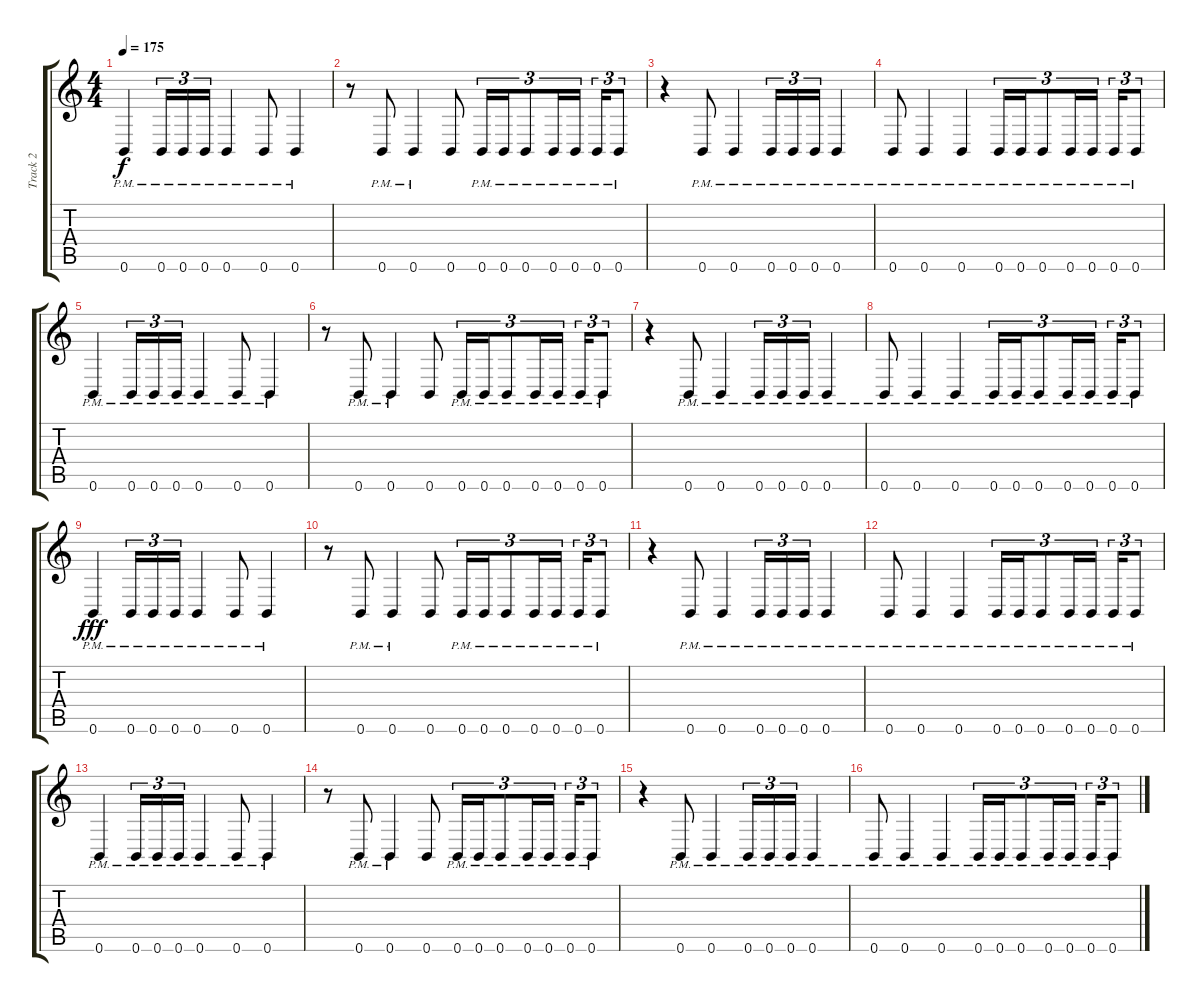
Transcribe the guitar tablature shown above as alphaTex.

\track ("Track 2" "Track 2") {instrument distortionguitar}
\staff {score tabs}
\tuning (D4 A3 F3 C3 G2 B1) {hide}
\ts (4 4)
\tempo 175
\clef g2
\ks c
0.6{pm}.4{dy f} 0.6{pm}.16{tu (3 2)} 0.6{pm}.16{tu (3 2)} 0.6{pm}.16{tu (3 2)} 0.6{pm}.4 0.6{pm}.8 0.6{pm}.4 |
r.8 0.6{pm}.8 0.6{pm}.4 0.6.8 0.6{pm}.16{tu (3 2)} 0.6{pm}.16{tu (3 2)} 0.6{pm}.8{tu (3 2)} 0.6{pm}.16{tu (3 2)} 0.6{pm}.16{tu (3 2) beam splitsecondary} 0.6{pm}.16{tu (3 2)} 0.6{pm}.8{tu (3 2)} |
r.4 0.6{pm}.8 0.6{pm}.4 0.6{pm}.16{tu (3 2)} 0.6{pm}.16{tu (3 2)} 0.6{pm}.16{tu (3 2)} 0.6{pm}.4 |
0.6{pm}.8 0.6{pm}.4 0.6{pm}.4 0.6{pm}.16{tu (3 2)} 0.6{pm}.16{tu (3 2)} 0.6{pm}.8{tu (3 2)} 0.6{pm}.16{tu (3 2)} 0.6{pm}.16{tu (3 2) beam splitsecondary} 0.6{pm}.16{tu (3 2)} 0.6{pm}.8{tu (3 2)} |
0.6{pm}.4 0.6{pm}.16{tu (3 2)} 0.6{pm}.16{tu (3 2)} 0.6{pm}.16{tu (3 2)} 0.6{pm}.4 0.6{pm}.8 0.6{pm}.4 |
r.8 0.6{pm}.8 0.6{pm}.4 0.6.8 0.6{pm}.16{tu (3 2)} 0.6{pm}.16{tu (3 2)} 0.6{pm}.8{tu (3 2)} 0.6{pm}.16{tu (3 2)} 0.6{pm}.16{tu (3 2) beam splitsecondary} 0.6{pm}.16{tu (3 2)} 0.6{pm}.8{tu (3 2)} |
r.4 0.6{pm}.8 0.6{pm}.4 0.6{pm}.16{tu (3 2)} 0.6{pm}.16{tu (3 2)} 0.6{pm}.16{tu (3 2)} 0.6{pm}.4 |
0.6{pm}.8 0.6{pm}.4 0.6{pm}.4 0.6{pm}.16{tu (3 2)} 0.6{pm}.16{tu (3 2)} 0.6{pm}.8{tu (3 2)} 0.6{pm}.16{tu (3 2)} 0.6{pm}.16{tu (3 2) beam splitsecondary} 0.6{pm}.16{tu (3 2)} 0.6{pm}.8{tu (3 2)} |
0.6{pm}.4{dy fff} 0.6{pm}.16{tu (3 2)} 0.6{pm}.16{tu (3 2)} 0.6{pm}.16{tu (3 2)} 0.6{pm}.4 0.6{pm}.8 0.6{pm}.4 |
r.8 0.6{pm}.8 0.6{pm}.4 0.6.8 0.6{pm}.16{tu (3 2)} 0.6{pm}.16{tu (3 2)} 0.6{pm}.8{tu (3 2)} 0.6{pm}.16{tu (3 2)} 0.6{pm}.16{tu (3 2) beam splitsecondary} 0.6{pm}.16{tu (3 2)} 0.6{pm}.8{tu (3 2)} |
r.4 0.6{pm}.8 0.6{pm}.4 0.6{pm}.16{tu (3 2)} 0.6{pm}.16{tu (3 2)} 0.6{pm}.16{tu (3 2)} 0.6{pm}.4 |
0.6{pm}.8 0.6{pm}.4 0.6{pm}.4 0.6{pm}.16{tu (3 2)} 0.6{pm}.16{tu (3 2)} 0.6{pm}.8{tu (3 2)} 0.6{pm}.16{tu (3 2)} 0.6{pm}.16{tu (3 2) beam splitsecondary} 0.6{pm}.16{tu (3 2)} 0.6{pm}.8{tu (3 2)} |
0.6{pm}.4 0.6{pm}.16{tu (3 2)} 0.6{pm}.16{tu (3 2)} 0.6{pm}.16{tu (3 2)} 0.6{pm}.4 0.6{pm}.8 0.6{pm}.4 |
r.8 0.6{pm}.8 0.6{pm}.4 0.6.8 0.6{pm}.16{tu (3 2)} 0.6{pm}.16{tu (3 2)} 0.6{pm}.8{tu (3 2)} 0.6{pm}.16{tu (3 2)} 0.6{pm}.16{tu (3 2) beam splitsecondary} 0.6{pm}.16{tu (3 2)} 0.6{pm}.8{tu (3 2)} |
r.4 0.6{pm}.8 0.6{pm}.4 0.6{pm}.16{tu (3 2)} 0.6{pm}.16{tu (3 2)} 0.6{pm}.16{tu (3 2)} 0.6{pm}.4 |
0.6{pm}.8 0.6{pm}.4 0.6{pm}.4 0.6{pm}.16{tu (3 2)} 0.6{pm}.16{tu (3 2)} 0.6{pm}.8{tu (3 2)} 0.6{pm}.16{tu (3 2)} 0.6{pm}.16{tu (3 2) beam splitsecondary} 0.6{pm}.16{tu (3 2)} 0.6{pm}.8{tu (3 2)}
